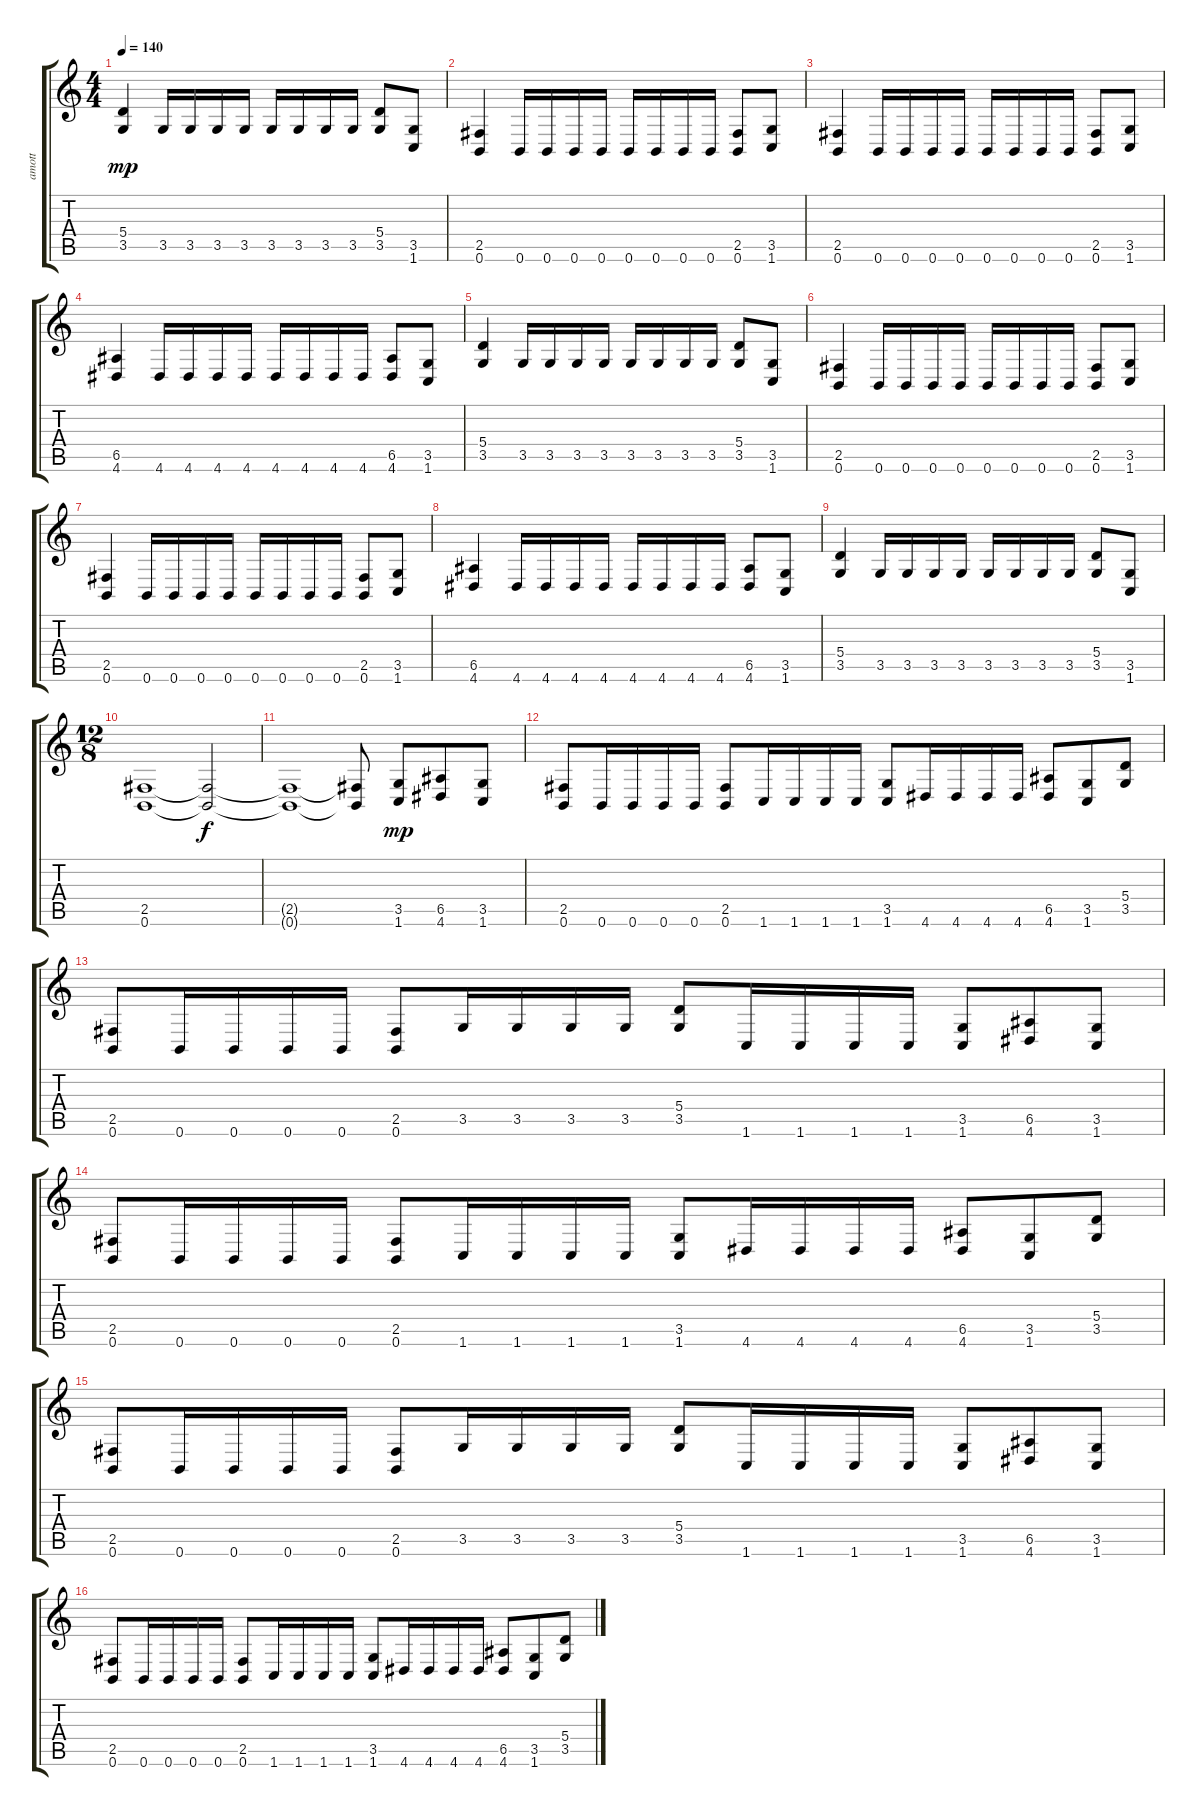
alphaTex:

\track ("amott" "amott") {instrument distortionguitar}
\staff {score tabs}
\tuning (B3 Gb3 D3 A2 E2 B1) {hide}
\ts (4 4)
\tempo 140
\clef g2
\ks c
(5.4 3.5).4{dy mp} 3.5.16 3.5.16 3.5.16 3.5.16 3.5.16 3.5.16 3.5.16 3.5.16 (5.4 3.5).8 (3.5 1.6).8 |
(2.5 0.6).4 0.6.16 0.6.16 0.6.16 0.6.16 0.6.16 0.6.16 0.6.16 0.6.16 (2.5 0.6).8 (3.5 1.6).8 |
(2.5 0.6).4 0.6.16 0.6.16 0.6.16 0.6.16 0.6.16 0.6.16 0.6.16 0.6.16 (2.5 0.6).8 (3.5 1.6).8 |
(6.5 4.6).4 4.6.16 4.6.16 4.6.16 4.6.16 4.6.16 4.6.16 4.6.16 4.6.16 (6.5 4.6).8 (3.5 1.6).8 |
(5.4 3.5).4 3.5.16 3.5.16 3.5.16 3.5.16 3.5.16 3.5.16 3.5.16 3.5.16 (5.4 3.5).8 (3.5 1.6).8 |
(2.5 0.6).4 0.6.16 0.6.16 0.6.16 0.6.16 0.6.16 0.6.16 0.6.16 0.6.16 (2.5 0.6).8 (3.5 1.6).8 |
(2.5 0.6).4 0.6.16 0.6.16 0.6.16 0.6.16 0.6.16 0.6.16 0.6.16 0.6.16 (2.5 0.6).8 (3.5 1.6).8 |
(6.5 4.6).4 4.6.16 4.6.16 4.6.16 4.6.16 4.6.16 4.6.16 4.6.16 4.6.16 (6.5 4.6).8 (3.5 1.6).8 |
(5.4 3.5).4 3.5.16 3.5.16 3.5.16 3.5.16 3.5.16 3.5.16 3.5.16 3.5.16 (5.4 3.5).8 (3.5 1.6).8 |
\ts (12 8)
(2.5 0.6).1 (2.5{t} 0.6{t}).2{dy f} |
(2.5{t} 0.6{t}).1 (2.5{t} 0.6{t}).8 (3.5 1.6).8{dy mp} (6.5 4.6).8 (3.5 1.6).8 |
(2.5 0.6).8 0.6.16 0.6.16 0.6.16 0.6.16 (2.5 0.6).8 1.6.16 1.6.16 1.6.16 1.6.16 (3.5 1.6).8 4.6.16 4.6.16 4.6.16 4.6.16 (6.5 4.6).8 (3.5 1.6).8 (5.4 3.5).8 |
(2.5 0.6).8 0.6.16 0.6.16 0.6.16 0.6.16 (2.5 0.6).8 3.5.16 3.5.16 3.5.16 3.5.16 (5.4 3.5).8 1.6.16 1.6.16 1.6.16 1.6.16 (3.5 1.6).8 (6.5 4.6).8 (3.5 1.6).8 |
(2.5 0.6).8 0.6.16 0.6.16 0.6.16 0.6.16 (2.5 0.6).8 1.6.16 1.6.16 1.6.16 1.6.16 (3.5 1.6).8 4.6.16 4.6.16 4.6.16 4.6.16 (6.5 4.6).8 (3.5 1.6).8 (5.4 3.5).8 |
(2.5 0.6).8 0.6.16 0.6.16 0.6.16 0.6.16 (2.5 0.6).8 3.5.16 3.5.16 3.5.16 3.5.16 (5.4 3.5).8 1.6.16 1.6.16 1.6.16 1.6.16 (3.5 1.6).8 (6.5 4.6).8 (3.5 1.6).8 |
(2.5 0.6).8 0.6.16 0.6.16 0.6.16 0.6.16 (2.5 0.6).8 1.6.16 1.6.16 1.6.16 1.6.16 (3.5 1.6).8 4.6.16 4.6.16 4.6.16 4.6.16 (6.5 4.6).8 (3.5 1.6).8 (5.4 3.5).8
